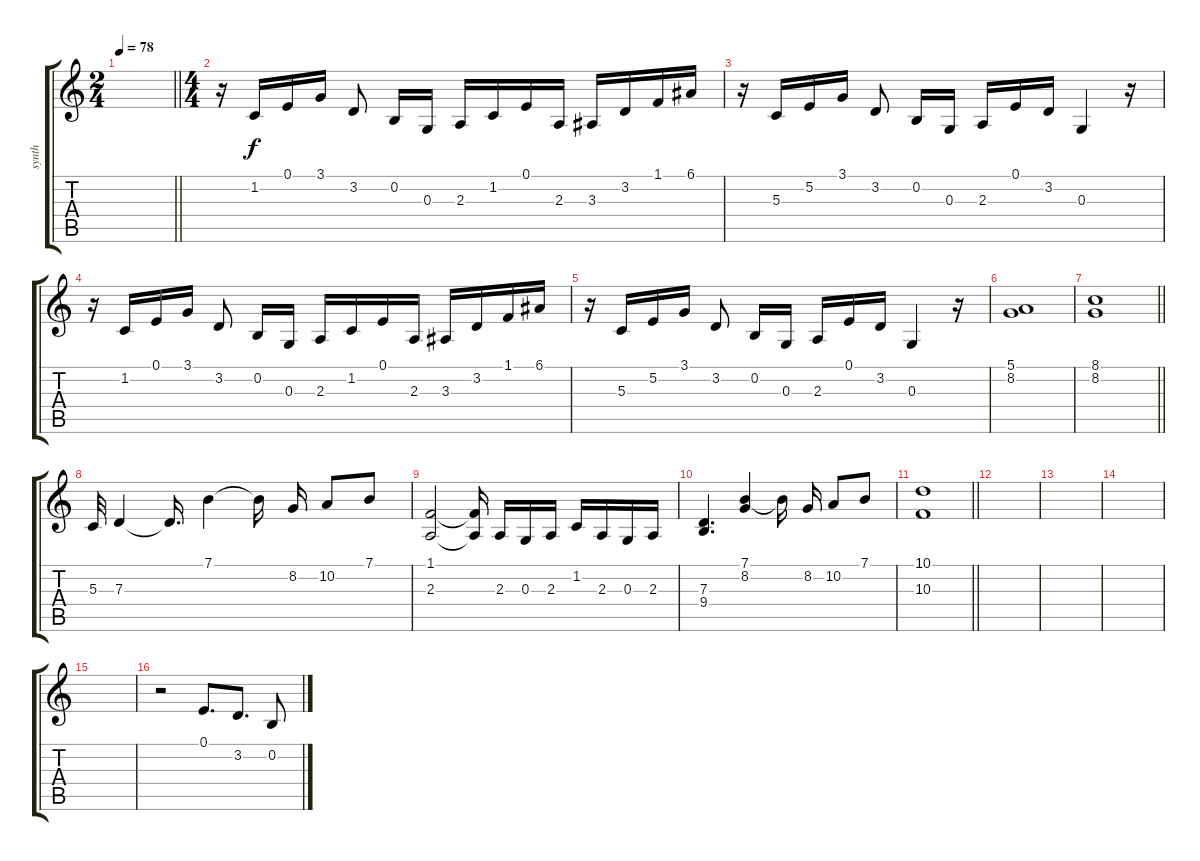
\track ("synth" "synth") {instrument lead1square}
\staff {score tabs}
\tuning (E4 B3 G3 D3 A2 E2) {hide}
\ts (2 4)
\tempo 78
\clef g2
\barLineRight lightlight
\ks c
|
\ts (4 4)
r.16 1.2.16 0.1.16 3.1.16 3.2.8{beam split} 0.2.16 0.3.16 2.3.16 1.2.16 0.1.16 2.3.16 3.3.16 3.2.16 1.1.16 6.1.16 |
r.16 5.3.16 5.2.16 3.1.16 3.2.8{beam split} 0.2.16 0.3.16 2.3.16 0.1.16 3.2.16 0.3.4 r.16 |
r.16 1.2.16 0.1.16 3.1.16 3.2.8{beam split} 0.2.16 0.3.16 2.3.16 1.2.16 0.1.16 2.3.16 3.3.16 3.2.16 1.1.16 6.1.16 |
r.16 5.3.16 5.2.16 3.1.16 3.2.8{beam split} 0.2.16 0.3.16 2.3.16 0.1.16 3.2.16 0.3.4 r.16 |
(5.1 8.2).1 |
\barLineRight lightlight
(8.1 8.2).1 |
5.3.32 7.3.4 7.3{t}.16{d} 7.1.4 7.1{t}.16{beam split} 8.2.16 10.2.8 7.1.8 |
(1.1 2.3).2 (1.1{t} 2.3{t}).16{beam split} 2.3.16 0.3.16 2.3.16 1.2.16 2.3.16 0.3.16 2.3.16 |
(7.3 9.4).4{d} (7.1 8.2).4 7.1{t}.16{beam split} 8.2.16 10.2.8 7.1.8 |
\barLineRight lightlight
(10.1 10.3).1 |
|
|
|
|
r.2 0.1.8{d} 3.2.8{d} 0.2.8
